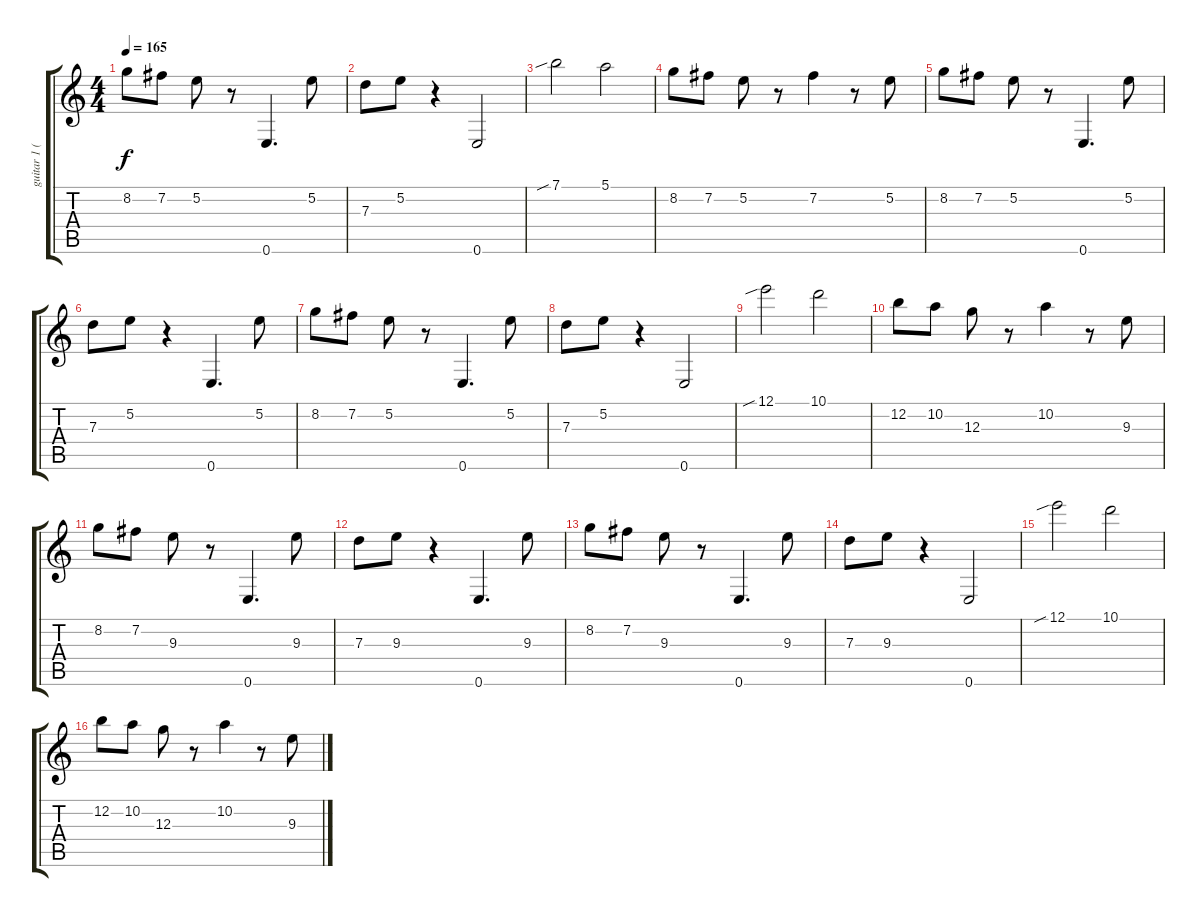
\track ("guitar 1 (Blackmore)" "guitar 1 (") {instrument distortionguitar}
\staff {score tabs}
\tuning (E4 B3 G3 D3 A2 E2) {hide}
\ts (4 4)
\tempo 165
\clef g2
\ks c
8.2.8{dy f} 7.2.8 5.2.8 r.8 0.6.4{d} 5.2.8 |
7.3.8 5.2.8 r.4 0.6.2 |
7.1{sib}.2 5.1.2 |
8.2.8 7.2.8 5.2.8 r.8 7.2.4 r.8 5.2.8 |
8.2.8 7.2.8 5.2.8 r.8 0.6.4{d} 5.2.8 |
7.3.8 5.2.8 r.4 0.6.4{d} 5.2.8 |
8.2.8 7.2.8 5.2.8 r.8 0.6.4{d} 5.2.8 |
7.3.8 5.2.8 r.4 0.6.2 |
12.1{sib}.2 10.1.2 |
12.2.8 10.2.8 12.3.8 r.8 10.2.4 r.8 9.3.8 |
8.2.8 7.2.8 9.3.8 r.8 0.6.4{d} 9.3.8 |
7.3.8 9.3.8 r.4 0.6.4{d} 9.3.8 |
8.2.8 7.2.8 9.3.8 r.8 0.6.4{d} 9.3.8 |
7.3.8 9.3.8 r.4 0.6.2 |
12.1{sib}.2 10.1.2 |
12.2.8 10.2.8 12.3.8 r.8 10.2.4 r.8 9.3.8
